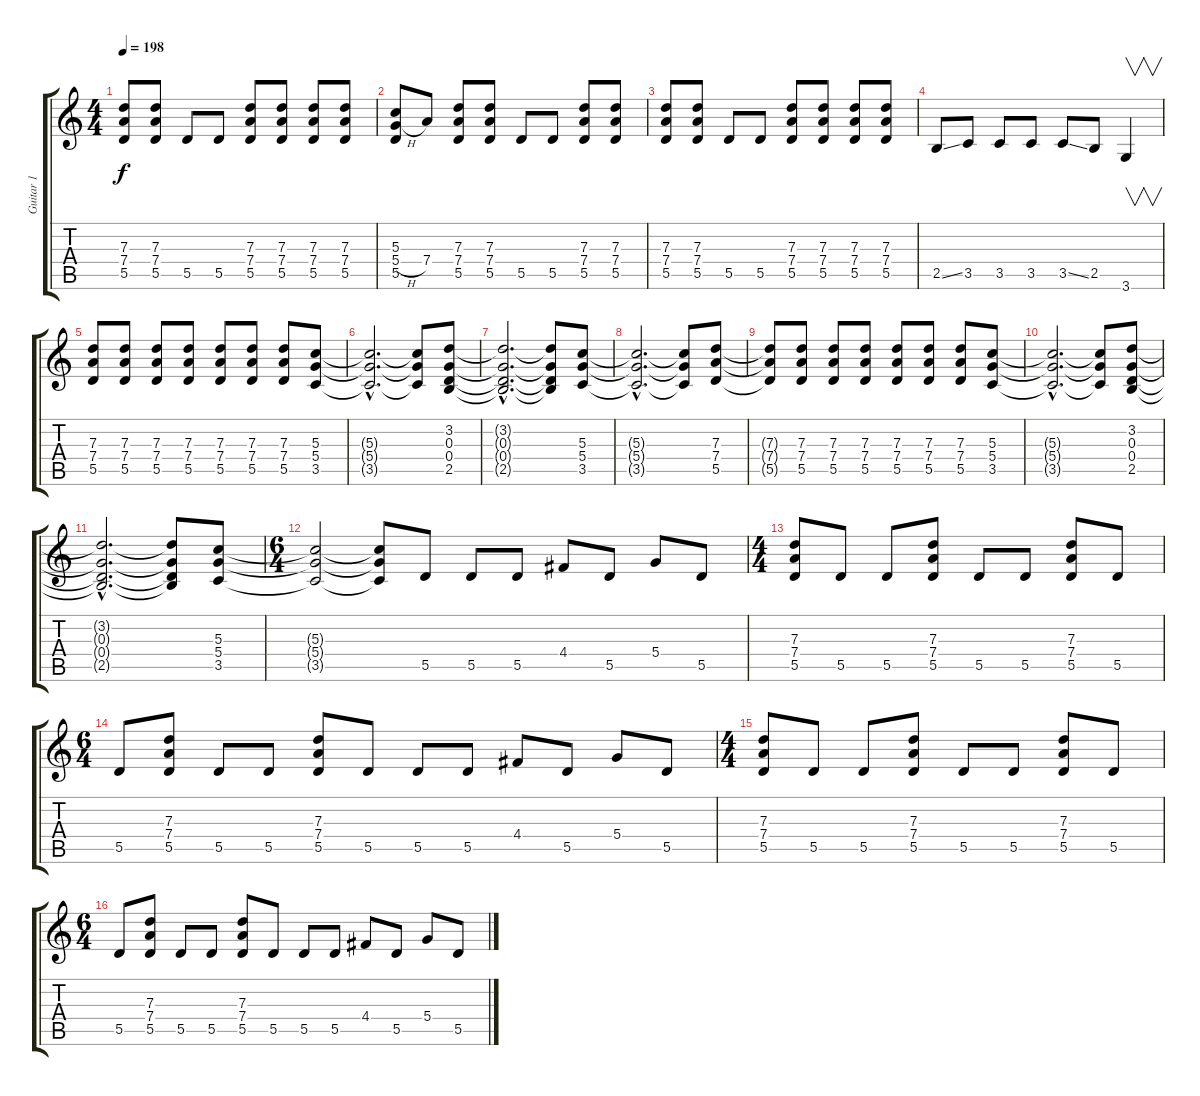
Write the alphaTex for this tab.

\track ("Guitar 1" "Guitar 1") {instrument overdrivenguitar}
\staff {score tabs}
\tuning (E4 B3 G3 D3 A2 E2) {hide}
\ts (4 4)
\tempo 198
\clef g2
\ks c
(7.3 7.4 5.5).8{dy f} (7.3 7.4 5.5).8 5.5.8 5.5.8 (7.3 7.4 5.5).8 (7.3 7.4 5.5).8 (7.3 7.4 5.5).8 (7.3 7.4 5.5).8 |
(5.3 5.4{h} 5.5).8 7.4.8 (7.3 7.4 5.5).8 (7.3 7.4 5.5).8 5.5.8 5.5.8 (7.3 7.4 5.5).8 (7.3 7.4 5.5).8 |
(7.3 7.4 5.5).8 (7.3 7.4 5.5).8 5.5.8 5.5.8 (7.3 7.4 5.5).8 (7.3 7.4 5.5).8 (7.3 7.4 5.5).8 (7.3 7.4 5.5).8 |
2.5{ss}.8 3.5.8 3.5.8 3.5.8 3.5{ss}.8 2.5.8 3.6.4{v} |
(7.3 7.4 5.5).8 (7.3 7.4 5.5).8 (7.3 7.4 5.5).8 (7.3 7.4 5.5).8 (7.3 7.4 5.5).8 (7.3 7.4 5.5).8 (7.3 7.4 5.5).8 (5.3 5.4 3.5).8 |
(5.3{hac t} 5.4{hac t} 3.5{hac t}).2{d} (5.3{t} 5.4{t} 3.5{t}).8 (3.2 0.3 0.4 2.5).8 |
(3.2{hac t} 0.3{hac t} 0.4{hac t} 2.5{hac t}).2{d} (3.2{t} 0.3{t} 0.4{t} 2.5{t}).8 (5.3 5.4 3.5).8 |
(5.3{hac t} 5.4{hac t} 3.5{hac t}).2{d} (5.3{t} 5.4{t} 3.5{t}).8 (7.3 7.4 5.5).8 |
(7.3{t} 7.4{t} 5.5{t}).8 (7.3 7.4 5.5).8 (7.3 7.4 5.5).8 (7.3 7.4 5.5).8 (7.3 7.4 5.5).8 (7.3 7.4 5.5).8 (7.3 7.4 5.5).8 (5.3 5.4 3.5).8 |
(5.3{hac t} 5.4{hac t} 3.5{hac t}).2{d} (5.3{t} 5.4{t} 3.5{t}).8 (3.2 0.3 0.4 2.5).8 |
(3.2{hac t} 0.3{hac t} 0.4{hac t} 2.5{hac t}).2{d} (3.2{t} 0.3{t} 0.4{t} 2.5{t}).8 (5.3 5.4 3.5).8 |
\ts (6 4)
(5.3{t} 5.4{t} 3.5{t}).2 (5.3{t} 5.4{t} 3.5{t}).8 5.5.8 5.5.8 5.5.8 4.4.8 5.5.8 5.4.8 5.5.8 |
\ts (4 4)
(7.3 7.4 5.5).8 5.5.8 5.5.8 (7.3 7.4 5.5).8 5.5.8 5.5.8 (7.3 7.4 5.5).8 5.5.8 |
\ts (6 4)
5.5.8 (7.3 7.4 5.5).8 5.5.8 5.5.8 (7.3 7.4 5.5).8 5.5.8 5.5.8 5.5.8 4.4.8 5.5.8 5.4.8 5.5.8 |
\ts (4 4)
(7.3 7.4 5.5).8 5.5.8 5.5.8 (7.3 7.4 5.5).8 5.5.8 5.5.8 (7.3 7.4 5.5).8 5.5.8 |
\ts (6 4)
5.5.8 (7.3 7.4 5.5).8 5.5.8 5.5.8 (7.3 7.4 5.5).8 5.5.8 5.5.8 5.5.8 4.4.8 5.5.8 5.4.8 5.5.8
